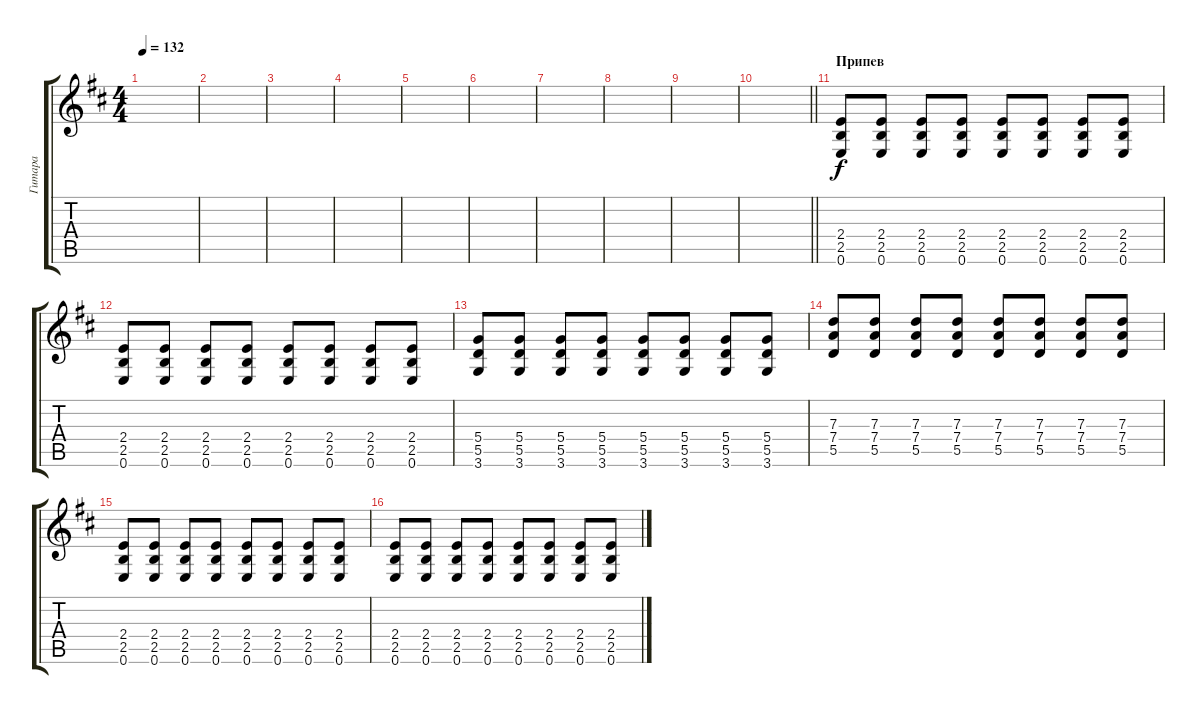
\track ("Гитара" "Гитара") {instrument distortionguitar}
\staff {score tabs}
\tuning (E4 B3 G3 D3 A2 E2) {hide}
\ts (4 4)
\tempo 132
\clef g2
\ks bminor
|
|
|
|
|
|
|
|
|
\barLineRight lightlight
|
\section ("" "Припев")
(2.4 2.5 0.6).8 (2.4 2.5 0.6).8 (2.4 2.5 0.6).8 (2.4 2.5 0.6).8 (2.4 2.5 0.6).8 (2.4 2.5 0.6).8 (2.4 2.5 0.6).8 (2.4 2.5 0.6).8 |
(2.4 2.5 0.6).8 (2.4 2.5 0.6).8 (2.4 2.5 0.6).8 (2.4 2.5 0.6).8 (2.4 2.5 0.6).8 (2.4 2.5 0.6).8 (2.4 2.5 0.6).8 (2.4 2.5 0.6).8 |
(5.4 5.5 3.6).8 (5.4 5.5 3.6).8 (5.4 5.5 3.6).8 (5.4 5.5 3.6).8 (5.4 5.5 3.6).8 (5.4 5.5 3.6).8 (5.4 5.5 3.6).8 (5.4 5.5 3.6).8 |
(7.3 7.4 5.5).8 (7.3 7.4 5.5).8 (7.3 7.4 5.5).8 (7.3 7.4 5.5).8 (7.3 7.4 5.5).8 (7.3 7.4 5.5).8 (7.3 7.4 5.5).8 (7.3 7.4 5.5).8 |
(2.4 2.5 0.6).8 (2.4 2.5 0.6).8 (2.4 2.5 0.6).8 (2.4 2.5 0.6).8 (2.4 2.5 0.6).8 (2.4 2.5 0.6).8 (2.4 2.5 0.6).8 (2.4 2.5 0.6).8 |
(2.4 2.5 0.6).8 (2.4 2.5 0.6).8 (2.4 2.5 0.6).8 (2.4 2.5 0.6).8 (2.4 2.5 0.6).8 (2.4 2.5 0.6).8 (2.4 2.5 0.6).8 (2.4 2.5 0.6).8
